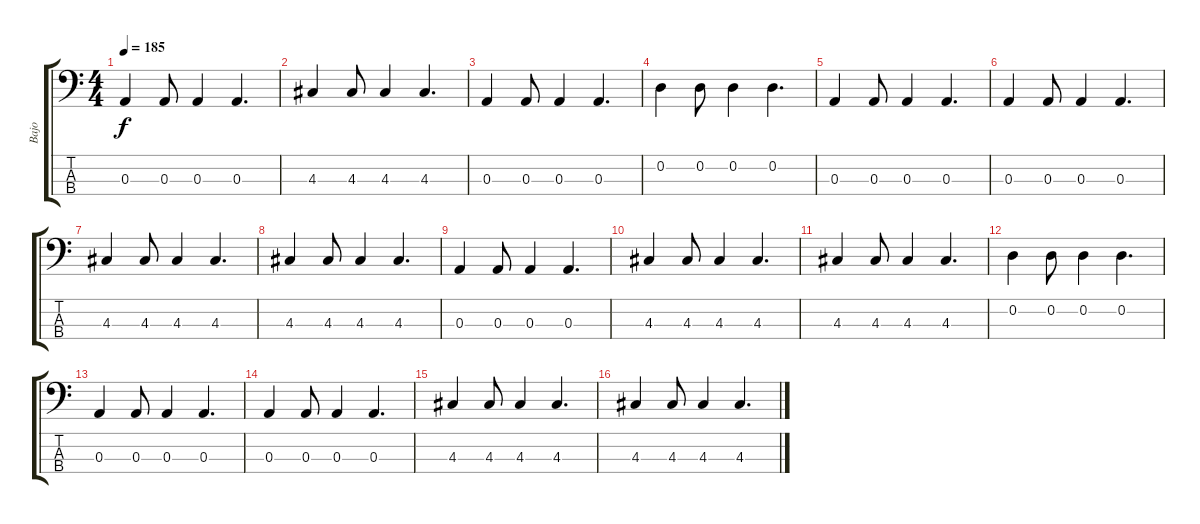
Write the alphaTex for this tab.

\track ("Bajo" "Bajo") {instrument electricbasspick}
\staff {score tabs}
\tuning (G2 D2 A1 E1) {hide}
\ts (4 4)
\tempo 185
\clef f4
\ks c
0.3.4{dy f} 0.3.8 0.3.4 0.3.4{d} |
4.3.4 4.3.8 4.3.4 4.3.4{d} |
0.3.4 0.3.8 0.3.4 0.3.4{d} |
0.2.4 0.2.8 0.2.4 0.2.4{d} |
0.3.4 0.3.8 0.3.4 0.3.4{d} |
0.3.4 0.3.8 0.3.4 0.3.4{d} |
4.3.4 4.3.8 4.3.4 4.3.4{d} |
4.3.4 4.3.8 4.3.4 4.3.4{d} |
0.3.4 0.3.8 0.3.4 0.3.4{d} |
4.3.4 4.3.8 4.3.4 4.3.4{d} |
4.3.4 4.3.8 4.3.4 4.3.4{d} |
0.2.4 0.2.8 0.2.4 0.2.4{d} |
0.3.4 0.3.8 0.3.4 0.3.4{d} |
0.3.4 0.3.8 0.3.4 0.3.4{d} |
4.3.4 4.3.8 4.3.4 4.3.4{d} |
4.3.4 4.3.8 4.3.4 4.3.4{d}
